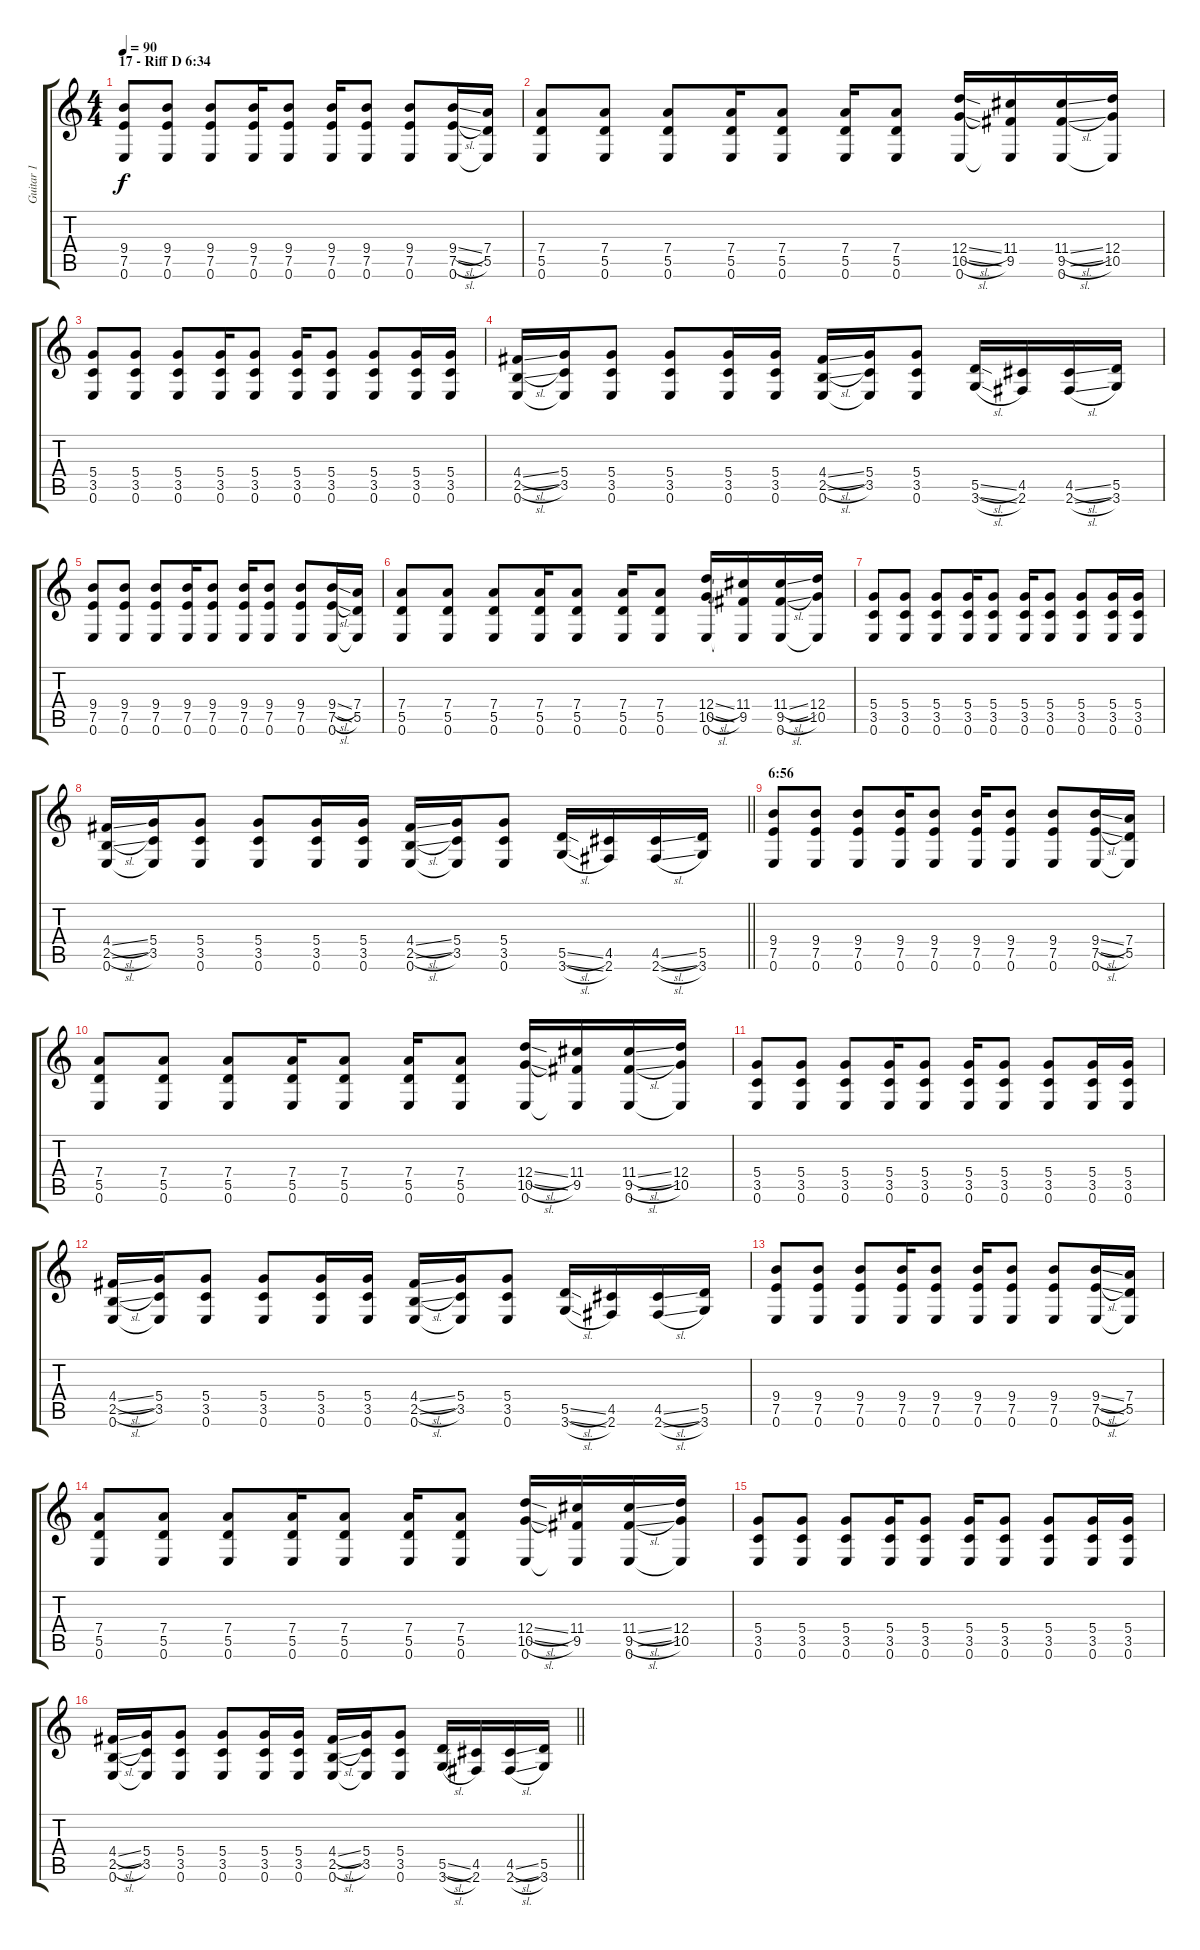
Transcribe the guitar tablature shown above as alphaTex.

\track ("Guitar 1" "Guitar 1") {instrument distortionguitar}
\staff {score tabs}
\tuning (E4 B3 G3 D3 A2 E2) {hide}
\ts (4 4)
\section ("" "17 - Riff D 6:34")
\tempo 90
\clef g2
\ks c
(9.4 7.5 0.6).8{dy f} (9.4 7.5 0.6).8 (9.4 7.5 0.6).8 (9.4 7.5 0.6).16 (9.4 7.5 0.6).8 (9.4 7.5 0.6).16 (9.4 7.5 0.6).8 (9.4 7.5 0.6).8 (9.4{sl} 7.5{sl} 0.6).16 (7.4 5.5 0.6{t}).16 |
(7.4 5.5 0.6).8 (7.4 5.5 0.6).8 (7.4 5.5 0.6).8 (7.4 5.5 0.6).16 (7.4 5.5 0.6).8 (7.4 5.5 0.6).16 (7.4 5.5 0.6).8 (12.4{sl} 10.5{sl} 0.6).16 (11.4 9.5 0.6{t}).16 (11.4{sl} 9.5{sl} 0.6).16 (12.4 10.5 0.6{t}).16 |
(5.4 3.5 0.6).8 (5.4 3.5 0.6).8 (5.4 3.5 0.6).8 (5.4 3.5 0.6).16 (5.4 3.5 0.6).8 (5.4 3.5 0.6).16 (5.4 3.5 0.6).8 (5.4 3.5 0.6).8 (5.4 3.5 0.6).16 (5.4 3.5 0.6).16 |
(4.4{sl} 2.5{sl} 0.6).16 (5.4 3.5 0.6{t}).16 (5.4 3.5 0.6).8 (5.4 3.5 0.6).8 (5.4 3.5 0.6).16 (5.4 3.5 0.6).16 (4.4{sl} 2.5{sl} 0.6).16 (5.4 3.5 0.6{t}).16 (5.4 3.5 0.6).8 (5.5{sl} 3.6{sl}).16 (4.5 2.6).16 (4.5{sl} 2.6{sl}).16 (5.5 3.6).16 |
(9.4 7.5 0.6).8 (9.4 7.5 0.6).8 (9.4 7.5 0.6).8 (9.4 7.5 0.6).16 (9.4 7.5 0.6).8 (9.4 7.5 0.6).16 (9.4 7.5 0.6).8 (9.4 7.5 0.6).8 (9.4{sl} 7.5{sl} 0.6).16 (7.4 5.5 0.6{t}).16 |
(7.4 5.5 0.6).8 (7.4 5.5 0.6).8 (7.4 5.5 0.6).8 (7.4 5.5 0.6).16 (7.4 5.5 0.6).8 (7.4 5.5 0.6).16 (7.4 5.5 0.6).8 (12.4{sl} 10.5{sl} 0.6).16 (11.4 9.5 0.6{t}).16 (11.4{sl} 9.5{sl} 0.6).16 (12.4 10.5 0.6{t}).16 |
(5.4 3.5 0.6).8 (5.4 3.5 0.6).8 (5.4 3.5 0.6).8 (5.4 3.5 0.6).16 (5.4 3.5 0.6).8 (5.4 3.5 0.6).16 (5.4 3.5 0.6).8 (5.4 3.5 0.6).8 (5.4 3.5 0.6).16 (5.4 3.5 0.6).16 |
\barLineRight lightlight
(4.4{sl} 2.5{sl} 0.6).16 (5.4 3.5 0.6{t}).16 (5.4 3.5 0.6).8 (5.4 3.5 0.6).8 (5.4 3.5 0.6).16 (5.4 3.5 0.6).16 (4.4{sl} 2.5{sl} 0.6).16 (5.4 3.5 0.6{t}).16 (5.4 3.5 0.6).8 (5.5{sl} 3.6{sl}).16 (4.5 2.6).16 (4.5{sl} 2.6{sl}).16 (5.5 3.6).16 |
\section ("" "6:56")
(9.4 7.5 0.6).8 (9.4 7.5 0.6).8 (9.4 7.5 0.6).8 (9.4 7.5 0.6).16 (9.4 7.5 0.6).8 (9.4 7.5 0.6).16 (9.4 7.5 0.6).8 (9.4 7.5 0.6).8 (9.4{sl} 7.5{sl} 0.6).16 (7.4 5.5 0.6{t}).16 |
(7.4 5.5 0.6).8 (7.4 5.5 0.6).8 (7.4 5.5 0.6).8 (7.4 5.5 0.6).16 (7.4 5.5 0.6).8 (7.4 5.5 0.6).16 (7.4 5.5 0.6).8 (12.4{sl} 10.5{sl} 0.6).16 (11.4 9.5 0.6{t}).16 (11.4{sl} 9.5{sl} 0.6).16 (12.4 10.5 0.6{t}).16 |
(5.4 3.5 0.6).8 (5.4 3.5 0.6).8 (5.4 3.5 0.6).8 (5.4 3.5 0.6).16 (5.4 3.5 0.6).8 (5.4 3.5 0.6).16 (5.4 3.5 0.6).8 (5.4 3.5 0.6).8 (5.4 3.5 0.6).16 (5.4 3.5 0.6).16 |
(4.4{sl} 2.5{sl} 0.6).16 (5.4 3.5 0.6{t}).16 (5.4 3.5 0.6).8 (5.4 3.5 0.6).8 (5.4 3.5 0.6).16 (5.4 3.5 0.6).16 (4.4{sl} 2.5{sl} 0.6).16 (5.4 3.5 0.6{t}).16 (5.4 3.5 0.6).8 (5.5{sl} 3.6{sl}).16 (4.5 2.6).16 (4.5{sl} 2.6{sl}).16 (5.5 3.6).16 |
(9.4 7.5 0.6).8 (9.4 7.5 0.6).8 (9.4 7.5 0.6).8 (9.4 7.5 0.6).16 (9.4 7.5 0.6).8 (9.4 7.5 0.6).16 (9.4 7.5 0.6).8 (9.4 7.5 0.6).8 (9.4{sl} 7.5{sl} 0.6).16 (7.4 5.5 0.6{t}).16 |
(7.4 5.5 0.6).8 (7.4 5.5 0.6).8 (7.4 5.5 0.6).8 (7.4 5.5 0.6).16 (7.4 5.5 0.6).8 (7.4 5.5 0.6).16 (7.4 5.5 0.6).8 (12.4{sl} 10.5{sl} 0.6).16 (11.4 9.5 0.6{t}).16 (11.4{sl} 9.5{sl} 0.6).16 (12.4 10.5 0.6{t}).16 |
(5.4 3.5 0.6).8 (5.4 3.5 0.6).8 (5.4 3.5 0.6).8 (5.4 3.5 0.6).16 (5.4 3.5 0.6).8 (5.4 3.5 0.6).16 (5.4 3.5 0.6).8 (5.4 3.5 0.6).8 (5.4 3.5 0.6).16 (5.4 3.5 0.6).16 |
\barLineRight lightlight
(4.4{sl} 2.5{sl} 0.6).16 (5.4 3.5 0.6{t}).16 (5.4 3.5 0.6).8 (5.4 3.5 0.6).8 (5.4 3.5 0.6).16 (5.4 3.5 0.6).16 (4.4{sl} 2.5{sl} 0.6).16 (5.4 3.5 0.6{t}).16 (5.4 3.5 0.6).8 (5.5{sl} 3.6{sl}).16 (4.5 2.6).16 (4.5{sl} 2.6{sl}).16 (5.5 3.6).16
